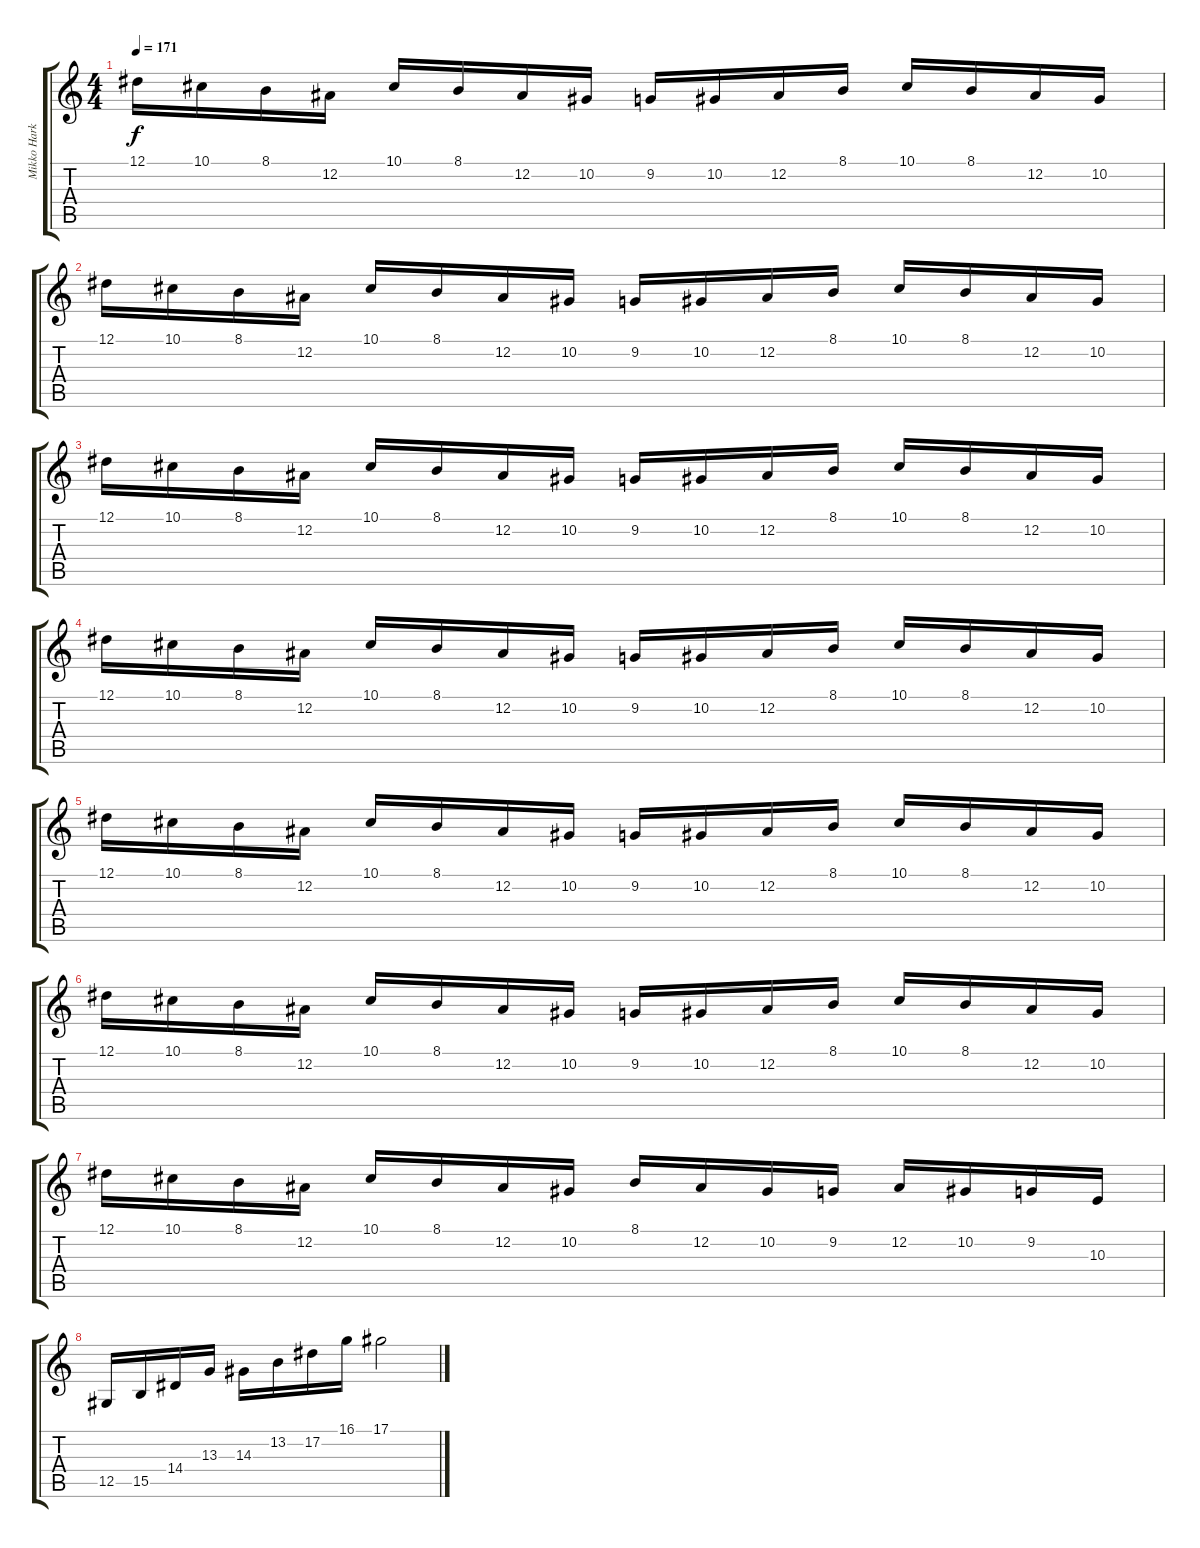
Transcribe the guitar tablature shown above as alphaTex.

\track ("Mikko Harkin RH" "Mikko Hark") {instrument harpsichord}
\staff {score tabs}
\tuning (Eb4 Bb3 Gb3 Db3 Ab2 Eb2) {hide}
\ts (4 4)
\tempo 171
\clef g2
\ks aminor
12.1.16{dy f} 10.1.16 8.1.16 12.2.16 10.1.16 8.1.16 12.2.16 10.2.16 9.2.16 10.2.16 12.2.16 8.1.16 10.1.16 8.1.16 12.2.16 10.2.16 |
12.1.16 10.1.16 8.1.16 12.2.16 10.1.16 8.1.16 12.2.16 10.2.16 9.2.16 10.2.16 12.2.16 8.1.16 10.1.16 8.1.16 12.2.16 10.2.16 |
12.1.16 10.1.16 8.1.16 12.2.16 10.1.16 8.1.16 12.2.16 10.2.16 9.2.16 10.2.16 12.2.16 8.1.16 10.1.16 8.1.16 12.2.16 10.2.16 |
12.1.16 10.1.16 8.1.16 12.2.16 10.1.16 8.1.16 12.2.16 10.2.16 9.2.16 10.2.16 12.2.16 8.1.16 10.1.16 8.1.16 12.2.16 10.2.16 |
12.1.16 10.1.16 8.1.16 12.2.16 10.1.16 8.1.16 12.2.16 10.2.16 9.2.16 10.2.16 12.2.16 8.1.16 10.1.16 8.1.16 12.2.16 10.2.16 |
12.1.16 10.1.16 8.1.16 12.2.16 10.1.16 8.1.16 12.2.16 10.2.16 9.2.16 10.2.16 12.2.16 8.1.16 10.1.16 8.1.16 12.2.16 10.2.16 |
12.1.16 10.1.16 8.1.16 12.2.16 10.1.16 8.1.16 12.2.16 10.2.16 8.1.16 12.2.16 10.2.16 9.2.16 12.2.16 10.2.16 9.2.16 10.3.16 |
12.5.16 15.5.16 14.4.16 13.3.16 14.3.16 13.2.16 17.2.16 16.1.16 17.1.2
